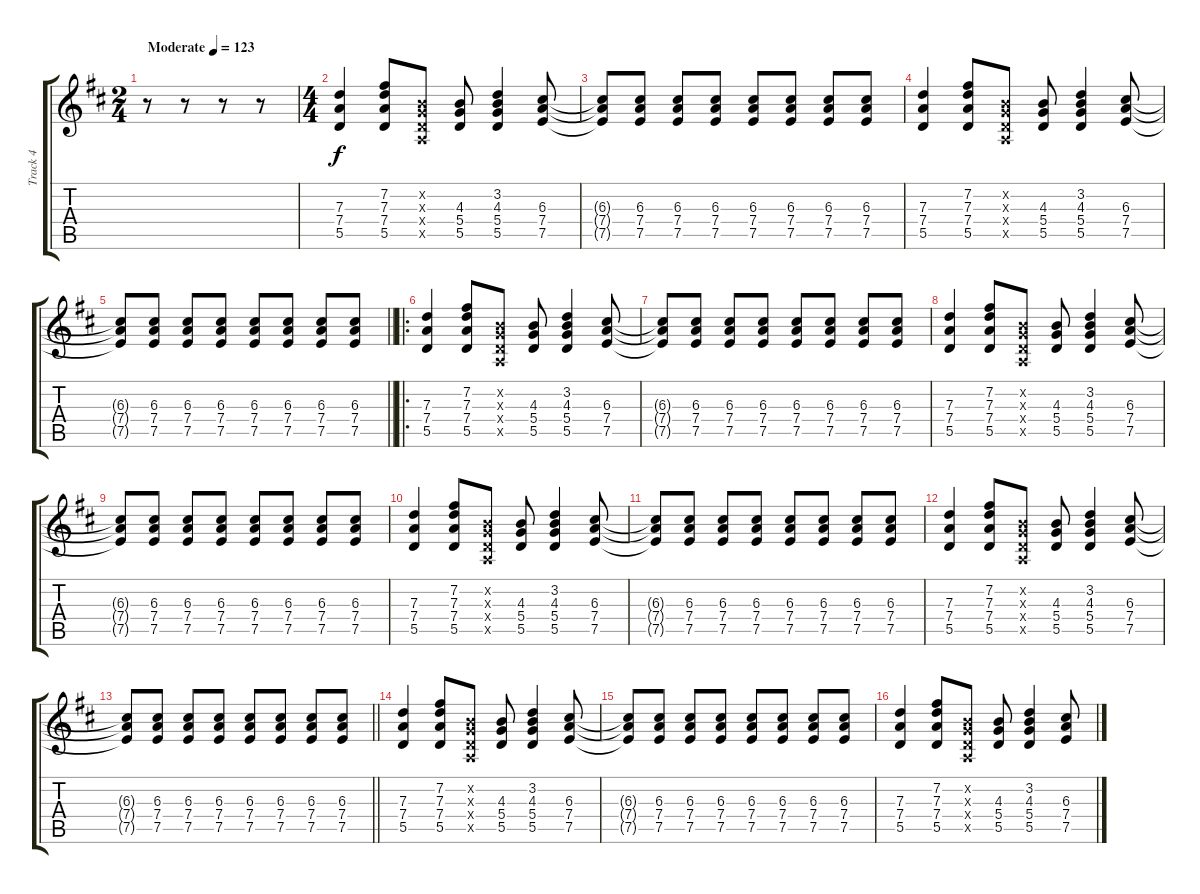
\track ("Track 4" "Track 4") {instrument electricguitarclean}
\staff {score tabs}
\tuning (E4 B3 G3 D3 A2 E2) {hide}
\ts (2 4)
\tempo (123 "Moderate")
\clef g2
\ks d
r.8{dy f instrument electricguitarclean} r.8 r.8 r.8 |
\ts (4 4)
(7.3 7.4 5.5).4 (7.2 7.3 7.4 5.5).8 (0.2{x} 0.3{x} 0.4{x} 0.5{x}).8 (4.3 5.4 5.5).8 (3.2 4.3 5.4 5.5).4 (6.3 7.4 7.5).8 |
(6.3{t} 7.4{t} 7.5{t}).8 (6.3 7.4 7.5).8 (6.3 7.4 7.5).8 (6.3 7.4 7.5).8 (6.3 7.4 7.5).8 (6.3 7.4 7.5).8 (6.3 7.4 7.5).8 (6.3 7.4 7.5).8 |
(7.3 7.4 5.5).4 (7.2 7.3 7.4 5.5).8 (0.2{x} 0.3{x} 0.4{x} 0.5{x}).8 (4.3 5.4 5.5).8 (3.2 4.3 5.4 5.5).4 (6.3 7.4 7.5).8 |
\barLineRight lightlight
(6.3{t} 7.4{t} 7.5{t}).8 (6.3 7.4 7.5).8 (6.3 7.4 7.5).8 (6.3 7.4 7.5).8 (6.3 7.4 7.5).8 (6.3 7.4 7.5).8 (6.3 7.4 7.5).8 (6.3 7.4 7.5).8 |
\ro
(7.3 7.4 5.5).4 (7.2 7.3 7.4 5.5).8 (0.2{x} 0.3{x} 0.4{x} 0.5{x}).8 (4.3 5.4 5.5).8 (3.2 4.3 5.4 5.5).4 (6.3 7.4 7.5).8 |
(6.3{t} 7.4{t} 7.5{t}).8 (6.3 7.4 7.5).8 (6.3 7.4 7.5).8 (6.3 7.4 7.5).8 (6.3 7.4 7.5).8 (6.3 7.4 7.5).8 (6.3 7.4 7.5).8 (6.3 7.4 7.5).8 |
(7.3 7.4 5.5).4 (7.2 7.3 7.4 5.5).8 (0.2{x} 0.3{x} 0.4{x} 0.5{x}).8 (4.3 5.4 5.5).8 (3.2 4.3 5.4 5.5).4 (6.3 7.4 7.5).8 |
(6.3{t} 7.4{t} 7.5{t}).8 (6.3 7.4 7.5).8 (6.3 7.4 7.5).8 (6.3 7.4 7.5).8 (6.3 7.4 7.5).8 (6.3 7.4 7.5).8 (6.3 7.4 7.5).8 (6.3 7.4 7.5).8 |
(7.3 7.4 5.5).4 (7.2 7.3 7.4 5.5).8 (0.2{x} 0.3{x} 0.4{x} 0.5{x}).8 (4.3 5.4 5.5).8 (3.2 4.3 5.4 5.5).4 (6.3 7.4 7.5).8 |
(6.3{t} 7.4{t} 7.5{t}).8 (6.3 7.4 7.5).8 (6.3 7.4 7.5).8 (6.3 7.4 7.5).8 (6.3 7.4 7.5).8 (6.3 7.4 7.5).8 (6.3 7.4 7.5).8 (6.3 7.4 7.5).8 |
(7.3 7.4 5.5).4 (7.2 7.3 7.4 5.5).8 (0.2{x} 0.3{x} 0.4{x} 0.5{x}).8 (4.3 5.4 5.5).8 (3.2 4.3 5.4 5.5).4 (6.3 7.4 7.5).8 |
\barLineRight lightlight
(6.3{t} 7.4{t} 7.5{t}).8 (6.3 7.4 7.5).8 (6.3 7.4 7.5).8 (6.3 7.4 7.5).8 (6.3 7.4 7.5).8 (6.3 7.4 7.5).8 (6.3 7.4 7.5).8 (6.3 7.4 7.5).8 |
(7.3 7.4 5.5).4 (7.2 7.3 7.4 5.5).8 (0.2{x} 0.3{x} 0.4{x} 0.5{x}).8 (4.3 5.4 5.5).8 (3.2 4.3 5.4 5.5).4 (6.3 7.4 7.5).8 |
(6.3{t} 7.4{t} 7.5{t}).8 (6.3 7.4 7.5).8 (6.3 7.4 7.5).8 (6.3 7.4 7.5).8 (6.3 7.4 7.5).8 (6.3 7.4 7.5).8 (6.3 7.4 7.5).8 (6.3 7.4 7.5).8 |
(7.3 7.4 5.5).4 (7.2 7.3 7.4 5.5).8 (0.2{x} 0.3{x} 0.4{x} 0.5{x}).8 (4.3 5.4 5.5).8 (3.2 4.3 5.4 5.5).4 (6.3 7.4 7.5).8
